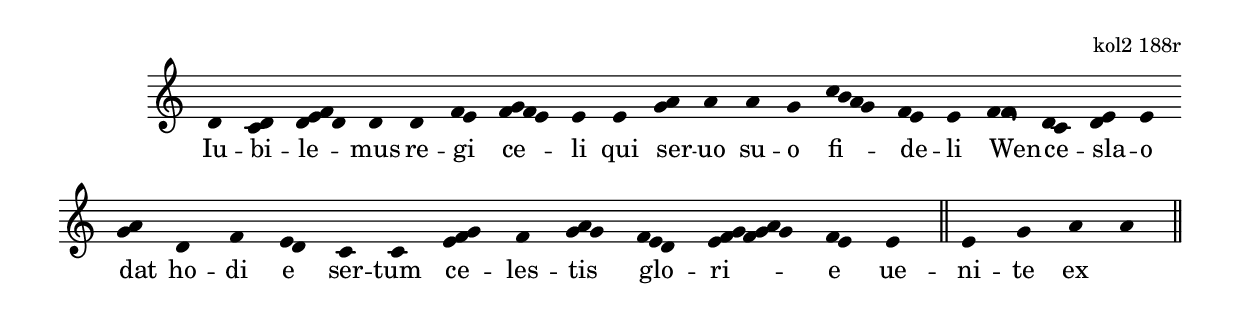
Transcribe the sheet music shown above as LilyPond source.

\version "2.19.32"

\include "../lib/synopsis.ily"

\score {
  \transpose c c' {
    \plainchant
    d \melisma { c d } \melisma { d e f d } d \bar "" d \melisma { f e } \bar "" \melisma { f g f e } e \bar "" e \bar "" \melisma { g a } \bar "" a \bar "" a g \bar "" \melisma { c' b a g } \melisma { f e } e \bar "" \melisma { f \strophicus f } \melisma { d c } \melisma { d e } e \bar "" \melisma { g a } \bar "" d f \bar "" \melisma { e d } \bar "" c c \bar "" \melisma { e f g } f \melisma { g a g } \bar "" \melisma { f e d } \melisma { e f g f g a g } \melisma { f e } e \bar "||" e \bar "" g \bar "" a \bar "" a \bar "||"
  }
  \addlyrics {
    Iu -- bi -- le -- mus re -- gi ce -- li qui ser --  uo su -- o fi -- de -- li Wen -- ce -- sla -- o dat ho -- di e ser -- tum ce -- les -- tis glo -- ri -- e ue --  ni --  te ex
  }
  \header {
    office-part = "invitatorium"
    fontes = "kol2 188r"
  }
}
